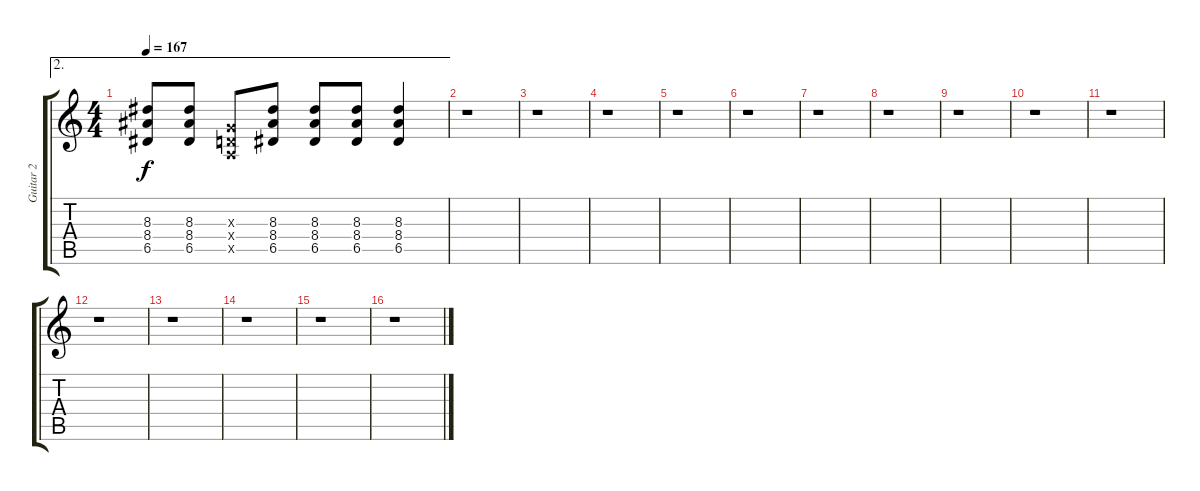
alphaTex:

\track ("Guitar 2" "Guitar 2") {instrument electricguitarclean}
\staff {score tabs}
\tuning (E4 B3 G3 D3 A2 E2) {hide}
\ae 2
\ts (4 4)
\tempo 167
\clef g2
\ks c
(8.3 8.4 6.5).8{dy f} (8.3 8.4 6.5).8 (0.3{x} 0.4{x} 0.5{x}).8 (8.3 8.4 6.5).8 (8.3 8.4 6.5).8 (8.3 8.4 6.5).8 (8.3 8.4 6.5).4 |
r.1 |
r.1 |
r.1 |
r.1 |
r.1 |
r.1 |
r.1 |
r.1 |
r.1 |
r.1 |
r.1 |
r.1 |
r.1 |
r.1 |
r.1
